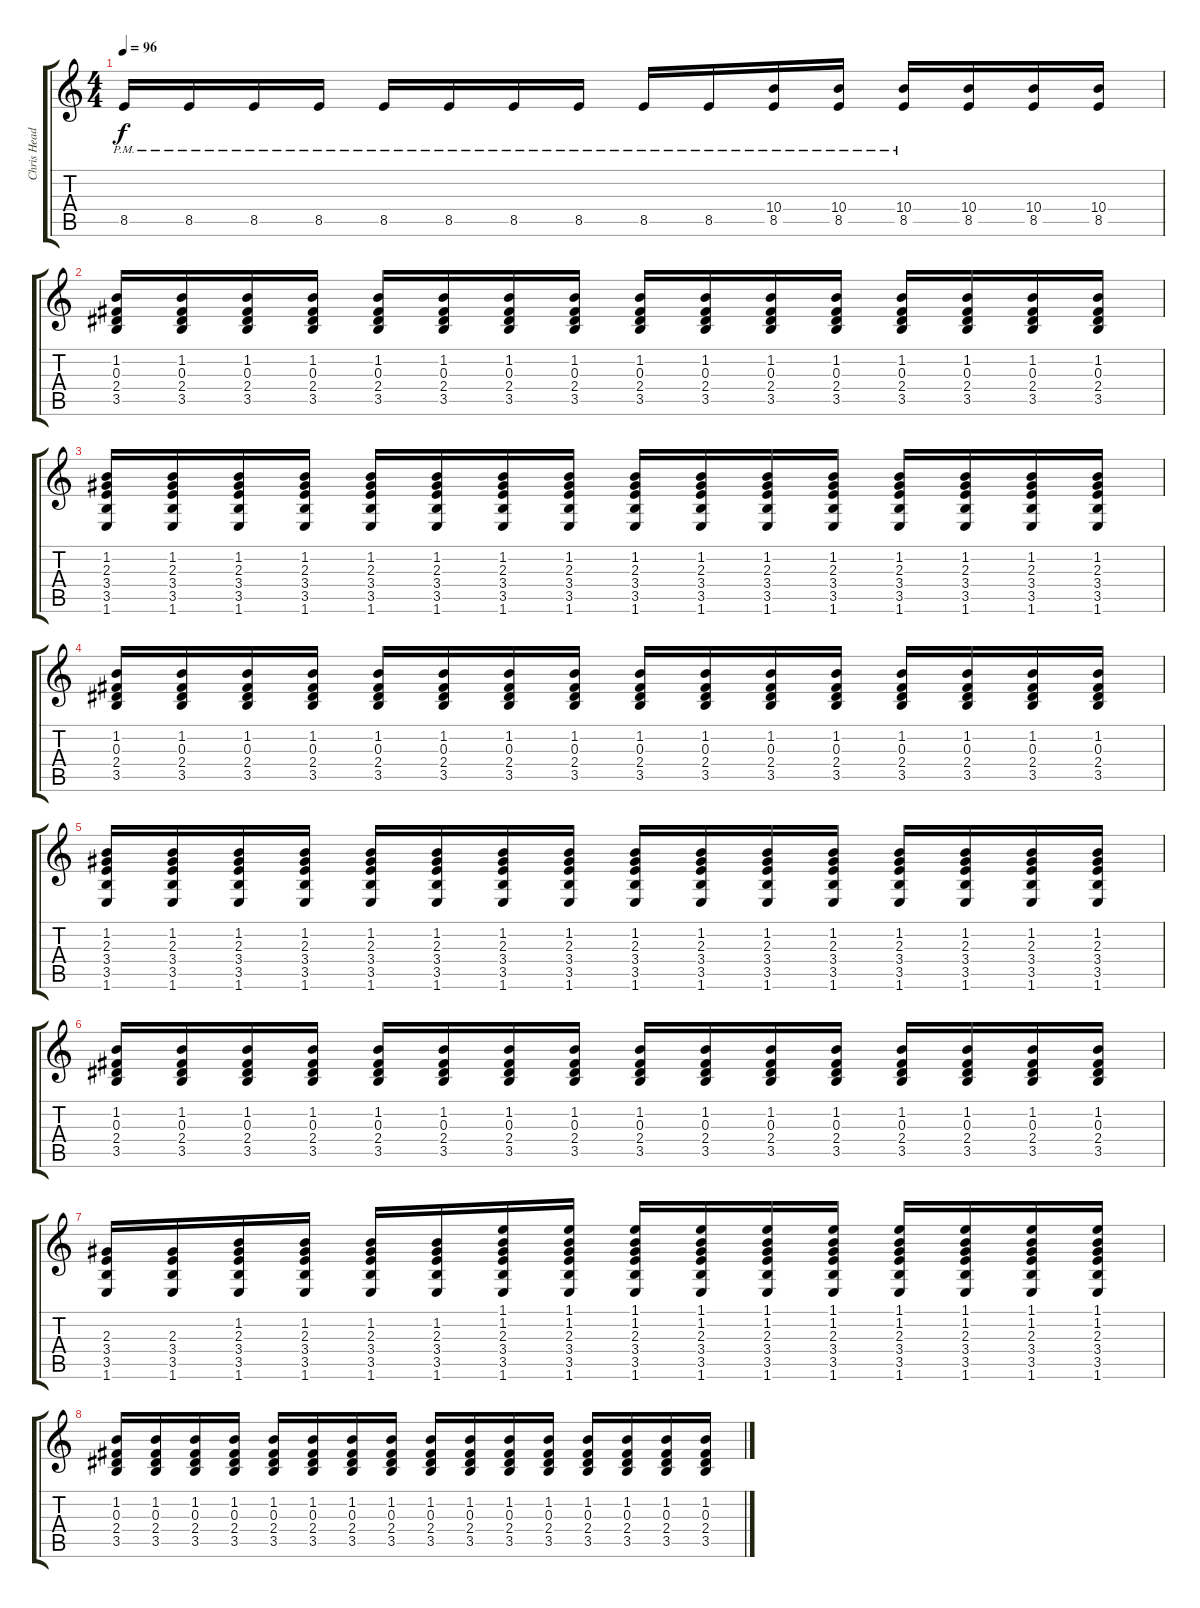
\track ("Chris Head" "Chris Head") {instrument overdrivenguitar}
\staff {score tabs}
\tuning (Eb4 Bb3 Gb3 Db3 Ab2 Eb2) {hide}
\ts (4 4)
\tempo 96
\clef g2
\ks c
8.5{pm}.16{dy f} 8.5{pm}.16 8.5{pm}.16 8.5{pm}.16 8.5{pm}.16 8.5{pm}.16 8.5{pm}.16 8.5{pm}.16 8.5{pm}.16 8.5{pm}.16 (10.4 8.5{pm}).16 (10.4 8.5{pm}).16 (10.4 8.5{pm}).16 (10.4 8.5).16 (10.4 8.5).16 (10.4 8.5).16 |
(1.2 0.3 2.4 3.5).16 (1.2 0.3 2.4 3.5).16 (1.2 0.3 2.4 3.5).16 (1.2 0.3 2.4 3.5).16 (1.2 0.3 2.4 3.5).16 (1.2 0.3 2.4 3.5).16 (1.2 0.3 2.4 3.5).16 (1.2 0.3 2.4 3.5).16 (1.2 0.3 2.4 3.5).16 (1.2 0.3 2.4 3.5).16 (1.2 0.3 2.4 3.5).16 (1.2 0.3 2.4 3.5).16 (1.2 0.3 2.4 3.5).16 (1.2 0.3 2.4 3.5).16 (1.2 0.3 2.4 3.5).16 (1.2 0.3 2.4 3.5).16 |
(1.2 2.3 3.4 3.5 1.6).16 (1.2 2.3 3.4 3.5 1.6).16 (1.2 2.3 3.4 3.5 1.6).16 (1.2 2.3 3.4 3.5 1.6).16 (1.2 2.3 3.4 3.5 1.6).16 (1.2 2.3 3.4 3.5 1.6).16 (1.2 2.3 3.4 3.5 1.6).16 (1.2 2.3 3.4 3.5 1.6).16 (1.2 2.3 3.4 3.5 1.6).16 (1.2 2.3 3.4 3.5 1.6).16 (1.2 2.3 3.4 3.5 1.6).16 (1.2 2.3 3.4 3.5 1.6).16 (1.2 2.3 3.4 3.5 1.6).16 (1.2 2.3 3.4 3.5 1.6).16 (1.2 2.3 3.4 3.5 1.6).16 (1.2 2.3 3.4 3.5 1.6).16 |
(1.2 0.3 2.4 3.5).16 (1.2 0.3 2.4 3.5).16 (1.2 0.3 2.4 3.5).16 (1.2 0.3 2.4 3.5).16 (1.2 0.3 2.4 3.5).16 (1.2 0.3 2.4 3.5).16 (1.2 0.3 2.4 3.5).16 (1.2 0.3 2.4 3.5).16 (1.2 0.3 2.4 3.5).16 (1.2 0.3 2.4 3.5).16 (1.2 0.3 2.4 3.5).16 (1.2 0.3 2.4 3.5).16 (1.2 0.3 2.4 3.5).16 (1.2 0.3 2.4 3.5).16 (1.2 0.3 2.4 3.5).16 (1.2 0.3 2.4 3.5).16 |
(1.2 2.3 3.4 3.5 1.6).16 (1.2 2.3 3.4 3.5 1.6).16 (1.2 2.3 3.4 3.5 1.6).16 (1.2 2.3 3.4 3.5 1.6).16 (1.2 2.3 3.4 3.5 1.6).16 (1.2 2.3 3.4 3.5 1.6).16 (1.2 2.3 3.4 3.5 1.6).16 (1.2 2.3 3.4 3.5 1.6).16 (1.2 2.3 3.4 3.5 1.6).16 (1.2 2.3 3.4 3.5 1.6).16 (1.2 2.3 3.4 3.5 1.6).16 (1.2 2.3 3.4 3.5 1.6).16 (1.2 2.3 3.4 3.5 1.6).16 (1.2 2.3 3.4 3.5 1.6).16 (1.2 2.3 3.4 3.5 1.6).16 (1.2 2.3 3.4 3.5 1.6).16 |
(1.2 0.3 2.4 3.5).16 (1.2 0.3 2.4 3.5).16 (1.2 0.3 2.4 3.5).16 (1.2 0.3 2.4 3.5).16 (1.2 0.3 2.4 3.5).16 (1.2 0.3 2.4 3.5).16 (1.2 0.3 2.4 3.5).16 (1.2 0.3 2.4 3.5).16 (1.2 0.3 2.4 3.5).16 (1.2 0.3 2.4 3.5).16 (1.2 0.3 2.4 3.5).16 (1.2 0.3 2.4 3.5).16 (1.2 0.3 2.4 3.5).16 (1.2 0.3 2.4 3.5).16 (1.2 0.3 2.4 3.5).16 (1.2 0.3 2.4 3.5).16 |
(2.3 3.4 3.5 1.6).16 (2.3 3.4 3.5 1.6).16 (1.2 2.3 3.4 3.5 1.6).16 (1.2 2.3 3.4 3.5 1.6).16 (1.2 2.3 3.4 3.5 1.6).16 (1.2 2.3 3.4 3.5 1.6).16 (1.1 1.2 2.3 3.4 3.5 1.6).16 (1.1 1.2 2.3 3.4 3.5 1.6).16 (1.1 1.2 2.3 3.4 3.5 1.6).16 (1.1 1.2 2.3 3.4 3.5 1.6).16 (1.1 1.2 2.3 3.4 3.5 1.6).16 (1.1 1.2 2.3 3.4 3.5 1.6).16 (1.1 1.2 2.3 3.4 3.5 1.6).16 (1.1 1.2 2.3 3.4 3.5 1.6).16 (1.1 1.2 2.3 3.4 3.5 1.6).16 (1.1 1.2 2.3 3.4 3.5 1.6).16 |
(1.2 0.3 2.4 3.5).16 (1.2 0.3 2.4 3.5).16 (1.2 0.3 2.4 3.5).16 (1.2 0.3 2.4 3.5).16 (1.2 0.3 2.4 3.5).16 (1.2 0.3 2.4 3.5).16 (1.2 0.3 2.4 3.5).16 (1.2 0.3 2.4 3.5).16 (1.2 0.3 2.4 3.5).16 (1.2 0.3 2.4 3.5).16 (1.2 0.3 2.4 3.5).16 (1.2 0.3 2.4 3.5).16 (1.2 0.3 2.4 3.5).16 (1.2 0.3 2.4 3.5).16 (1.2 0.3 2.4 3.5).16 (1.2 0.3 2.4 3.5).16
